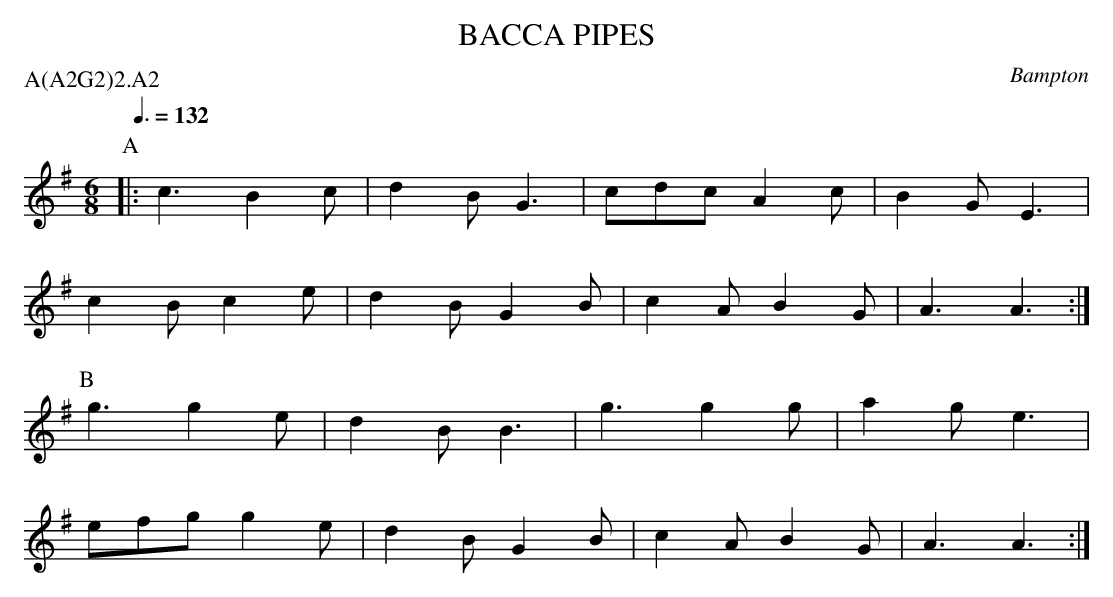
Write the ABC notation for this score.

X:1
T: BACCA PIPES
O: Bampton
P: A(A2G2)2.A2
Q: 3/8=132
M: 6/8
L: 1/8
K: Ador
P: A
|: c3  B2c | d2B G3  | cdc A2c | B2G E3  |
   c2B c2e | d2B G2B | c2A B2G | A3  A3 :|
P: B
   g3  g2e | d2B B3  | g3  g2g | a2g e3  |
   efg g2e | d2B G2B | c2A B2G | A3  A3 :|
